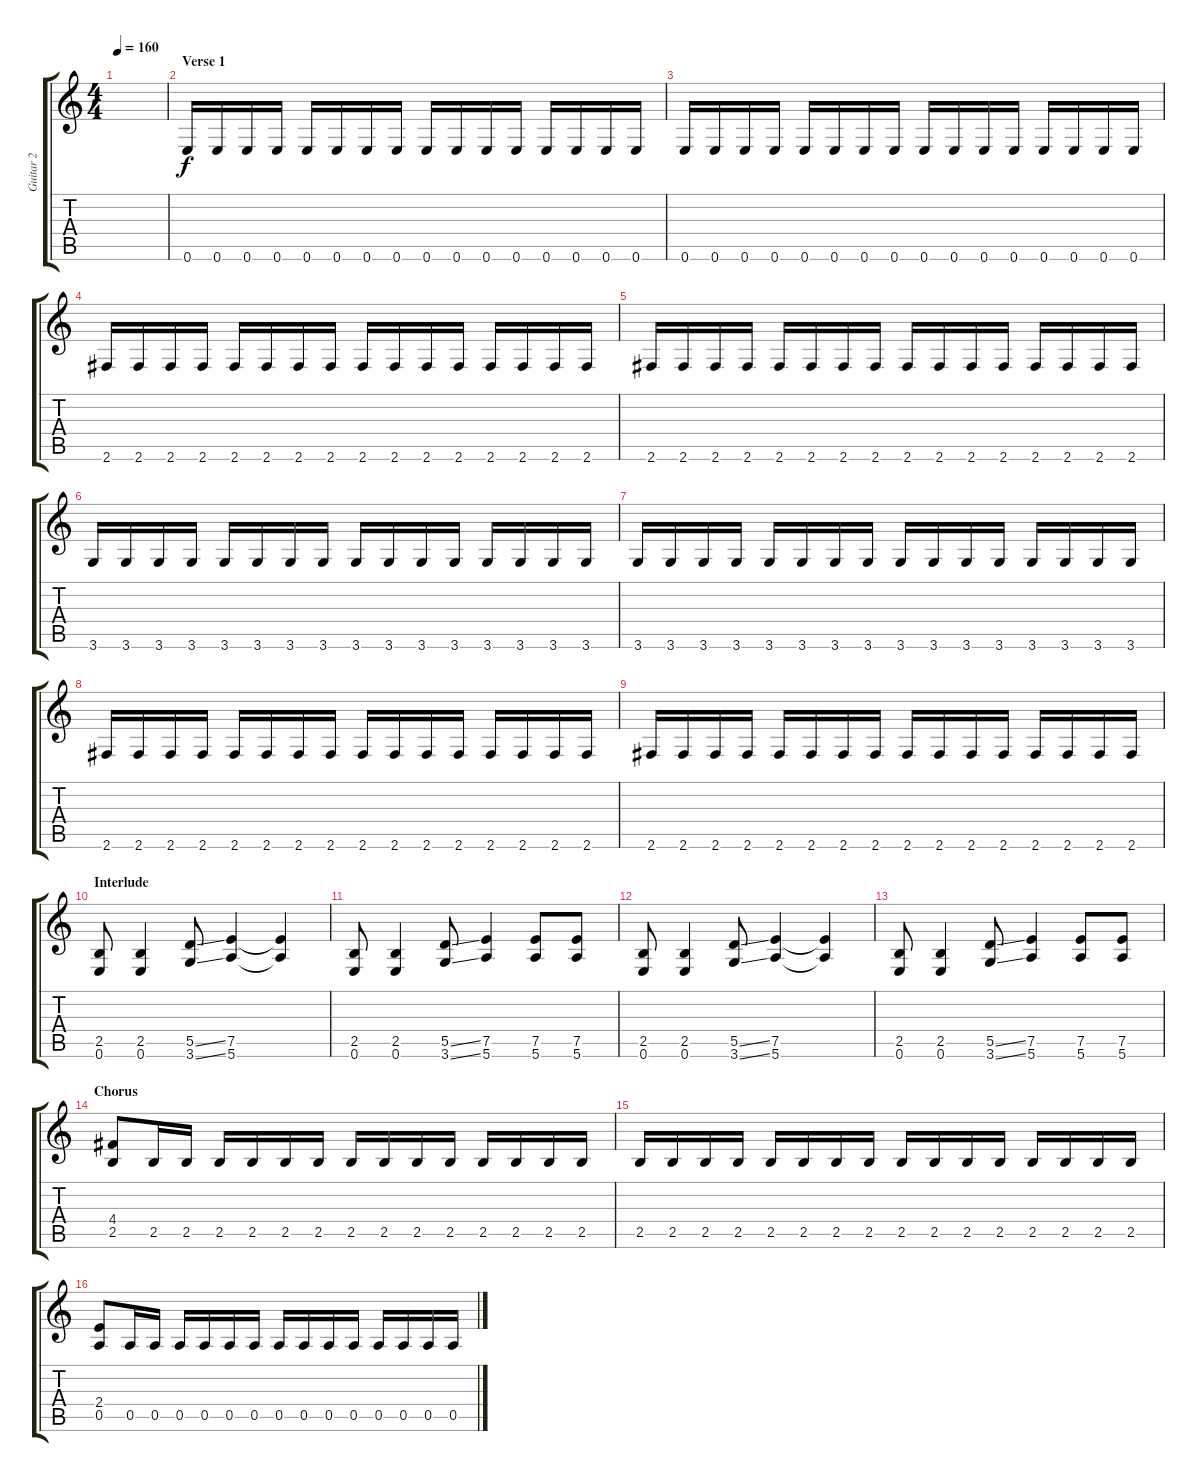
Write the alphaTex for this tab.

\track ("Guitar 2" "Guitar 2") {instrument distortionguitar}
\staff {score tabs}
\tuning (E4 B3 G3 D3 A2 E2) {hide}
\ts (4 4)
\tempo 160
\clef g2
\ks c
|
\section ("" "Verse 1")
0.6.16 0.6.16 0.6.16 0.6.16 0.6.16 0.6.16 0.6.16 0.6.16 0.6.16 0.6.16 0.6.16 0.6.16 0.6.16 0.6.16 0.6.16 0.6.16 |
0.6.16 0.6.16 0.6.16 0.6.16 0.6.16 0.6.16 0.6.16 0.6.16 0.6.16 0.6.16 0.6.16 0.6.16 0.6.16 0.6.16 0.6.16 0.6.16 |
2.6.16 2.6.16 2.6.16 2.6.16 2.6.16 2.6.16 2.6.16 2.6.16 2.6.16 2.6.16 2.6.16 2.6.16 2.6.16 2.6.16 2.6.16 2.6.16 |
2.6.16 2.6.16 2.6.16 2.6.16 2.6.16 2.6.16 2.6.16 2.6.16 2.6.16 2.6.16 2.6.16 2.6.16 2.6.16 2.6.16 2.6.16 2.6.16 |
3.6.16 3.6.16 3.6.16 3.6.16 3.6.16 3.6.16 3.6.16 3.6.16 3.6.16 3.6.16 3.6.16 3.6.16 3.6.16 3.6.16 3.6.16 3.6.16 |
3.6.16 3.6.16 3.6.16 3.6.16 3.6.16 3.6.16 3.6.16 3.6.16 3.6.16 3.6.16 3.6.16 3.6.16 3.6.16 3.6.16 3.6.16 3.6.16 |
2.6.16 2.6.16 2.6.16 2.6.16 2.6.16 2.6.16 2.6.16 2.6.16 2.6.16 2.6.16 2.6.16 2.6.16 2.6.16 2.6.16 2.6.16 2.6.16 |
2.6.16 2.6.16 2.6.16 2.6.16 2.6.16 2.6.16 2.6.16 2.6.16 2.6.16 2.6.16 2.6.16 2.6.16 2.6.16 2.6.16 2.6.16 2.6.16 |
\section ("" "Interlude")
(2.5 0.6).8 (2.5 0.6).4 (5.5{ss} 3.6{ss}).8 (7.5 5.6).4 (7.5{t} 5.6{t}).4 |
(2.5 0.6).8 (2.5 0.6).4 (5.5{ss} 3.6{ss}).8 (7.5 5.6).4 (7.5 5.6).8 (7.5 5.6).8 |
(2.5 0.6).8 (2.5 0.6).4 (5.5{ss} 3.6{ss}).8 (7.5 5.6).4 (7.5{t} 5.6{t}).4 |
(2.5 0.6).8 (2.5 0.6).4 (5.5{ss} 3.6{ss}).8 (7.5 5.6).4 (7.5 5.6).8 (7.5 5.6).8 |
\section ("" "Chorus")
(4.4 2.5).8 2.5.16 2.5.16 2.5.16 2.5.16 2.5.16 2.5.16 2.5.16 2.5.16 2.5.16 2.5.16 2.5.16 2.5.16 2.5.16 2.5.16 |
2.5.16 2.5.16 2.5.16 2.5.16 2.5.16 2.5.16 2.5.16 2.5.16 2.5.16 2.5.16 2.5.16 2.5.16 2.5.16 2.5.16 2.5.16 2.5.16 |
(2.4 0.5).8 0.5.16 0.5.16 0.5.16 0.5.16 0.5.16 0.5.16 0.5.16 0.5.16 0.5.16 0.5.16 0.5.16 0.5.16 0.5.16 0.5.16
